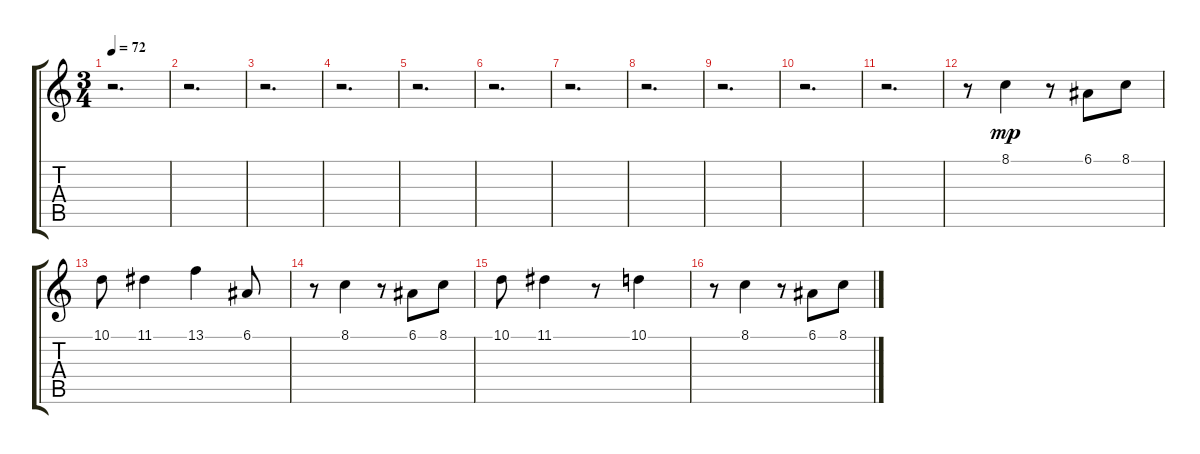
\track "" {instrument flute}
\staff {score tabs}
\tuning (E4 B3 G3 D3 A2 E2) {hide}
\ts (3 4)
\tempo 72
\clef g2
\ks c
r.2{d dy mp} |
r.2{d} |
r.2{d} |
r.2{d} |
r.2{d} |
r.2{d} |
r.2{d} |
r.2{d} |
r.2{d} |
r.2{d} |
r.2{d} |
r.8 8.1.4 r.8 6.1.8 8.1.8 |
10.1.8 11.1.4 13.1.4 6.1.8 |
r.8 8.1.4 r.8 6.1.8 8.1.8 |
10.1.8 11.1.4 r.8 10.1.4 |
r.8 8.1.4 r.8 6.1.8 8.1.8
